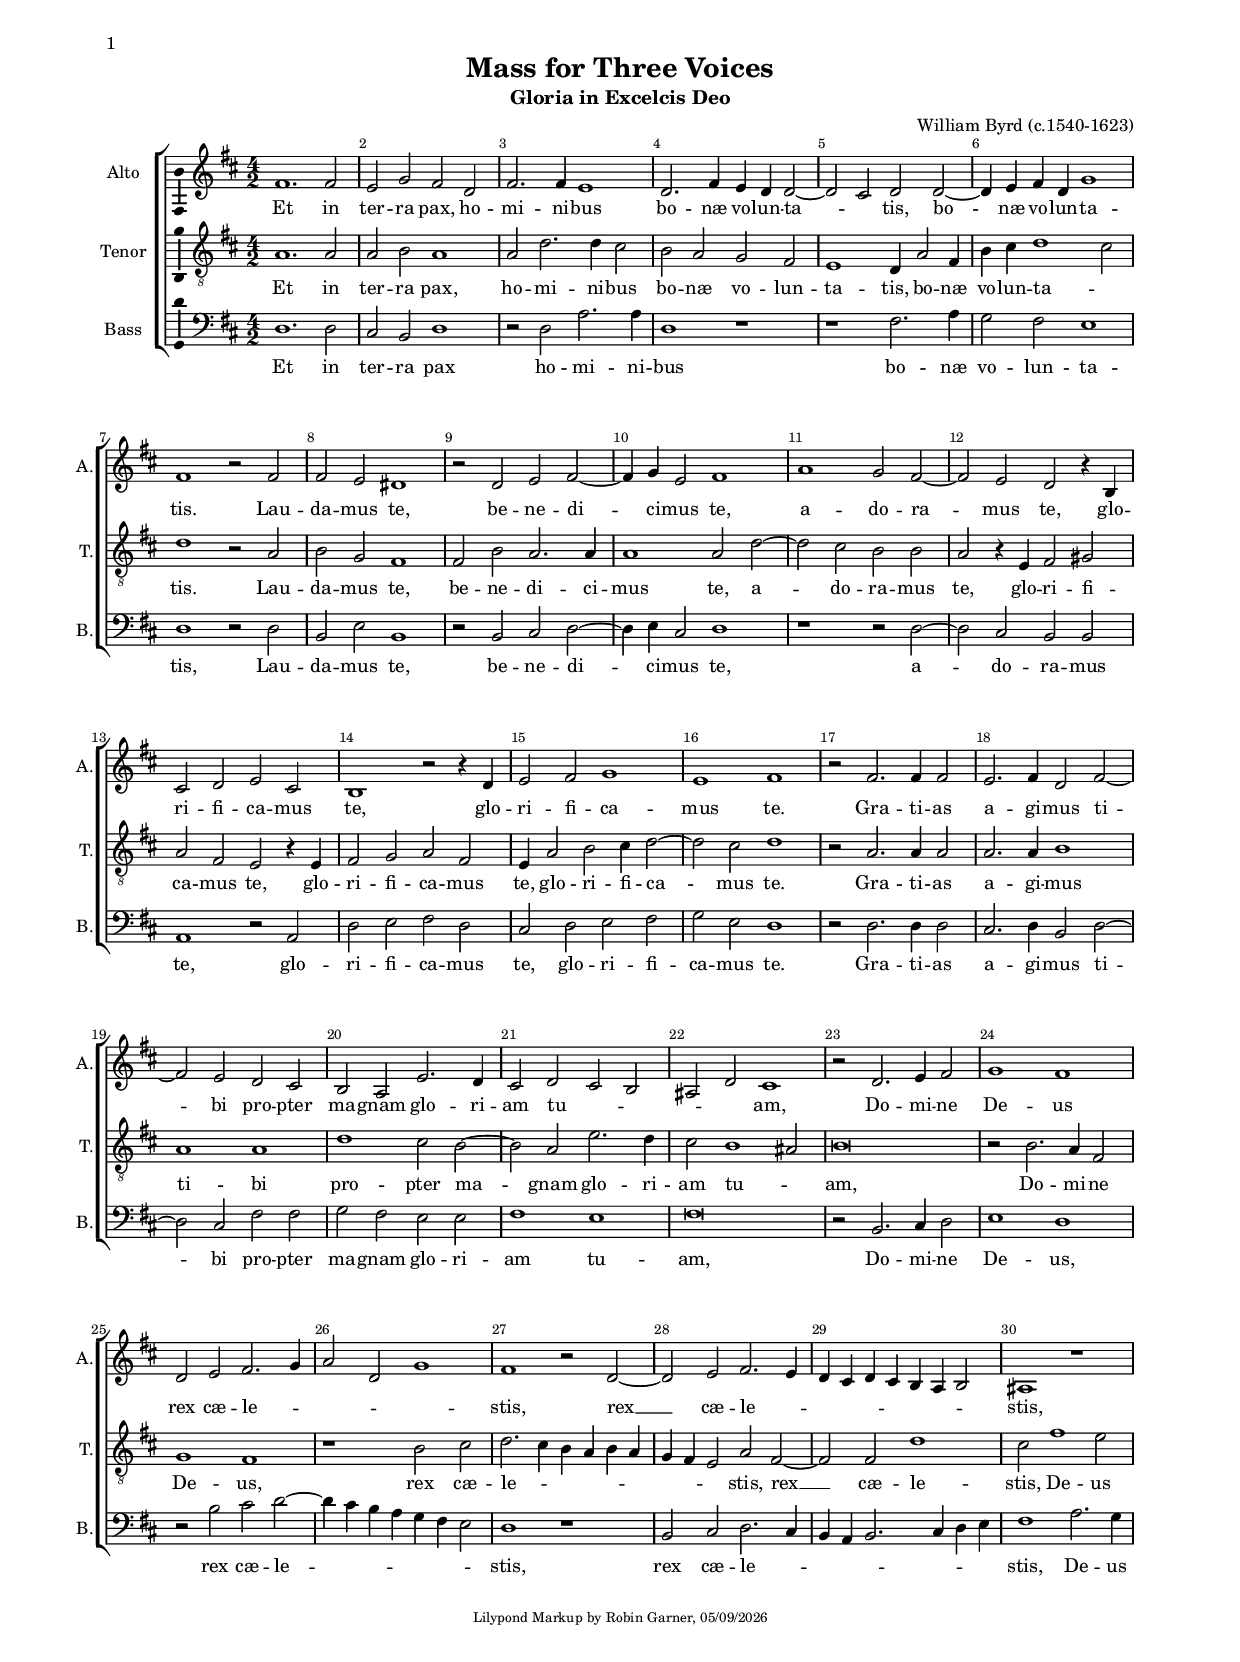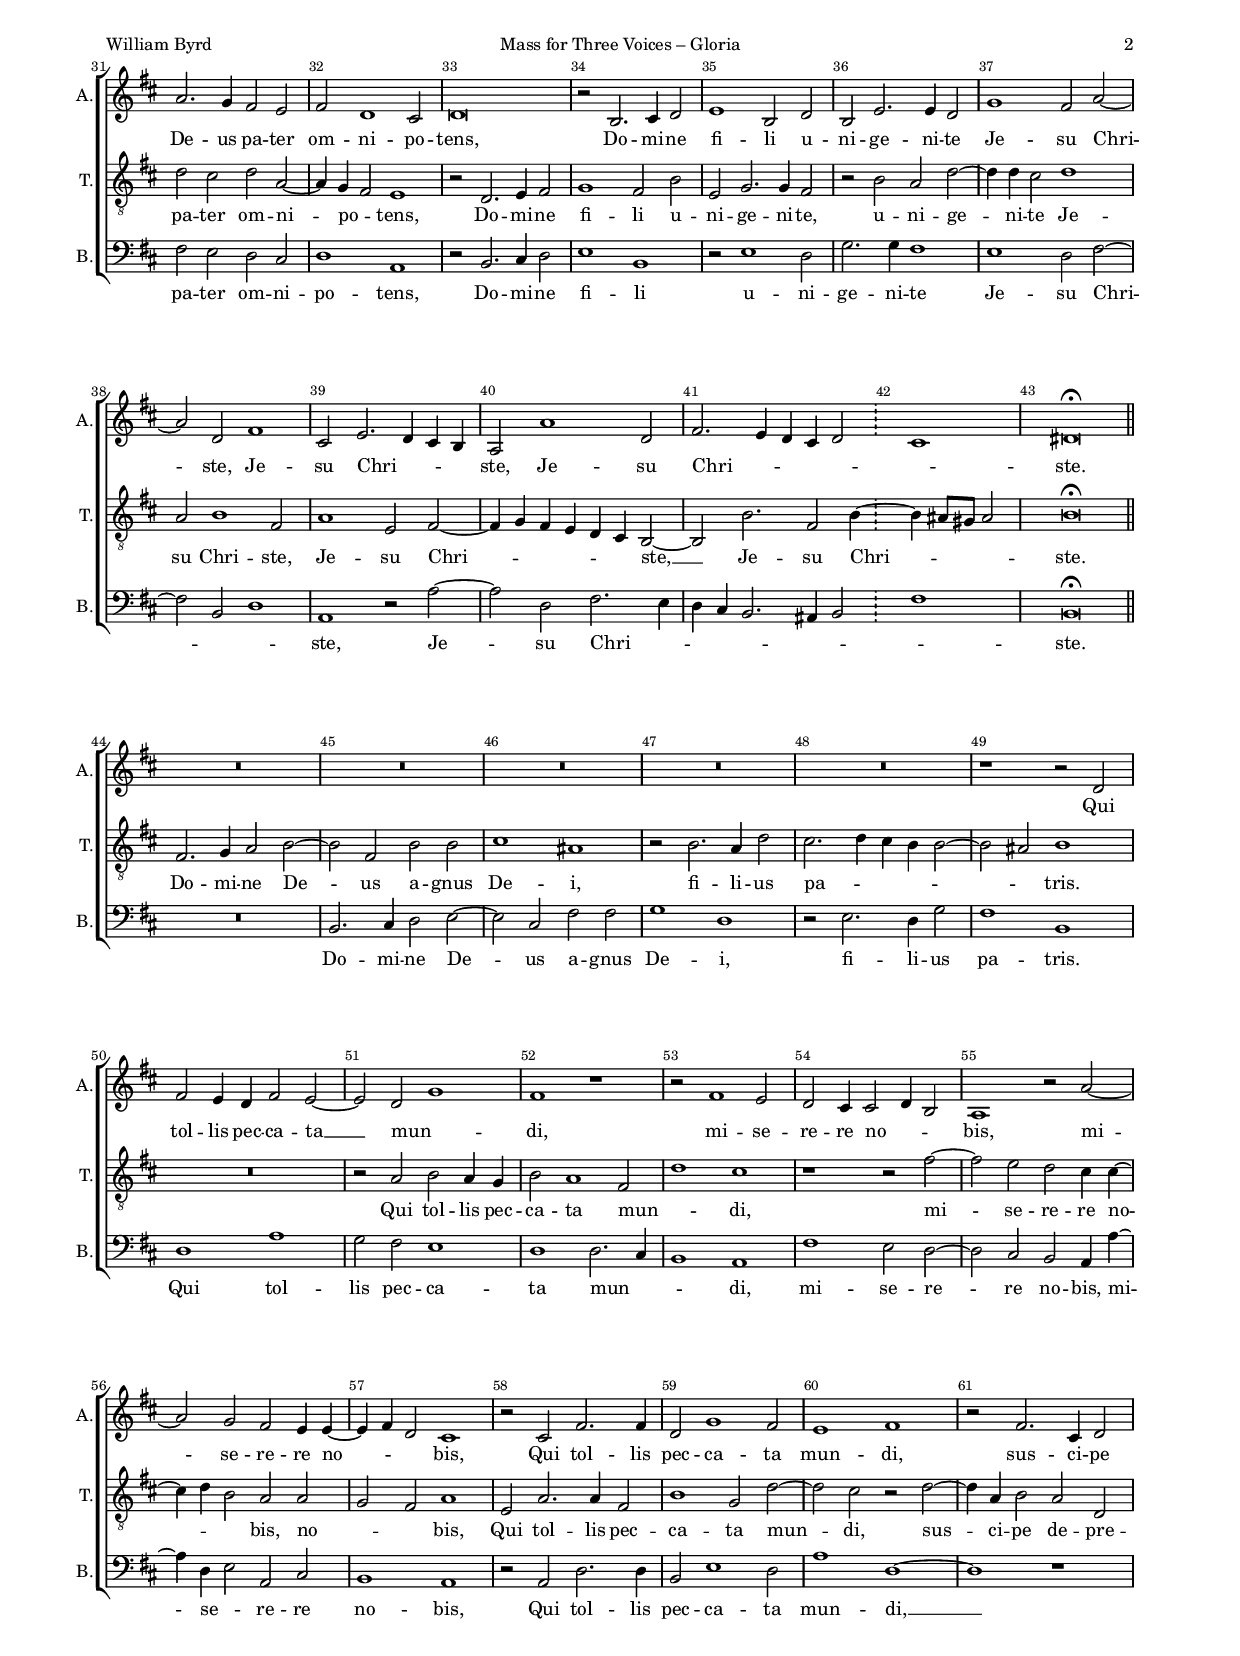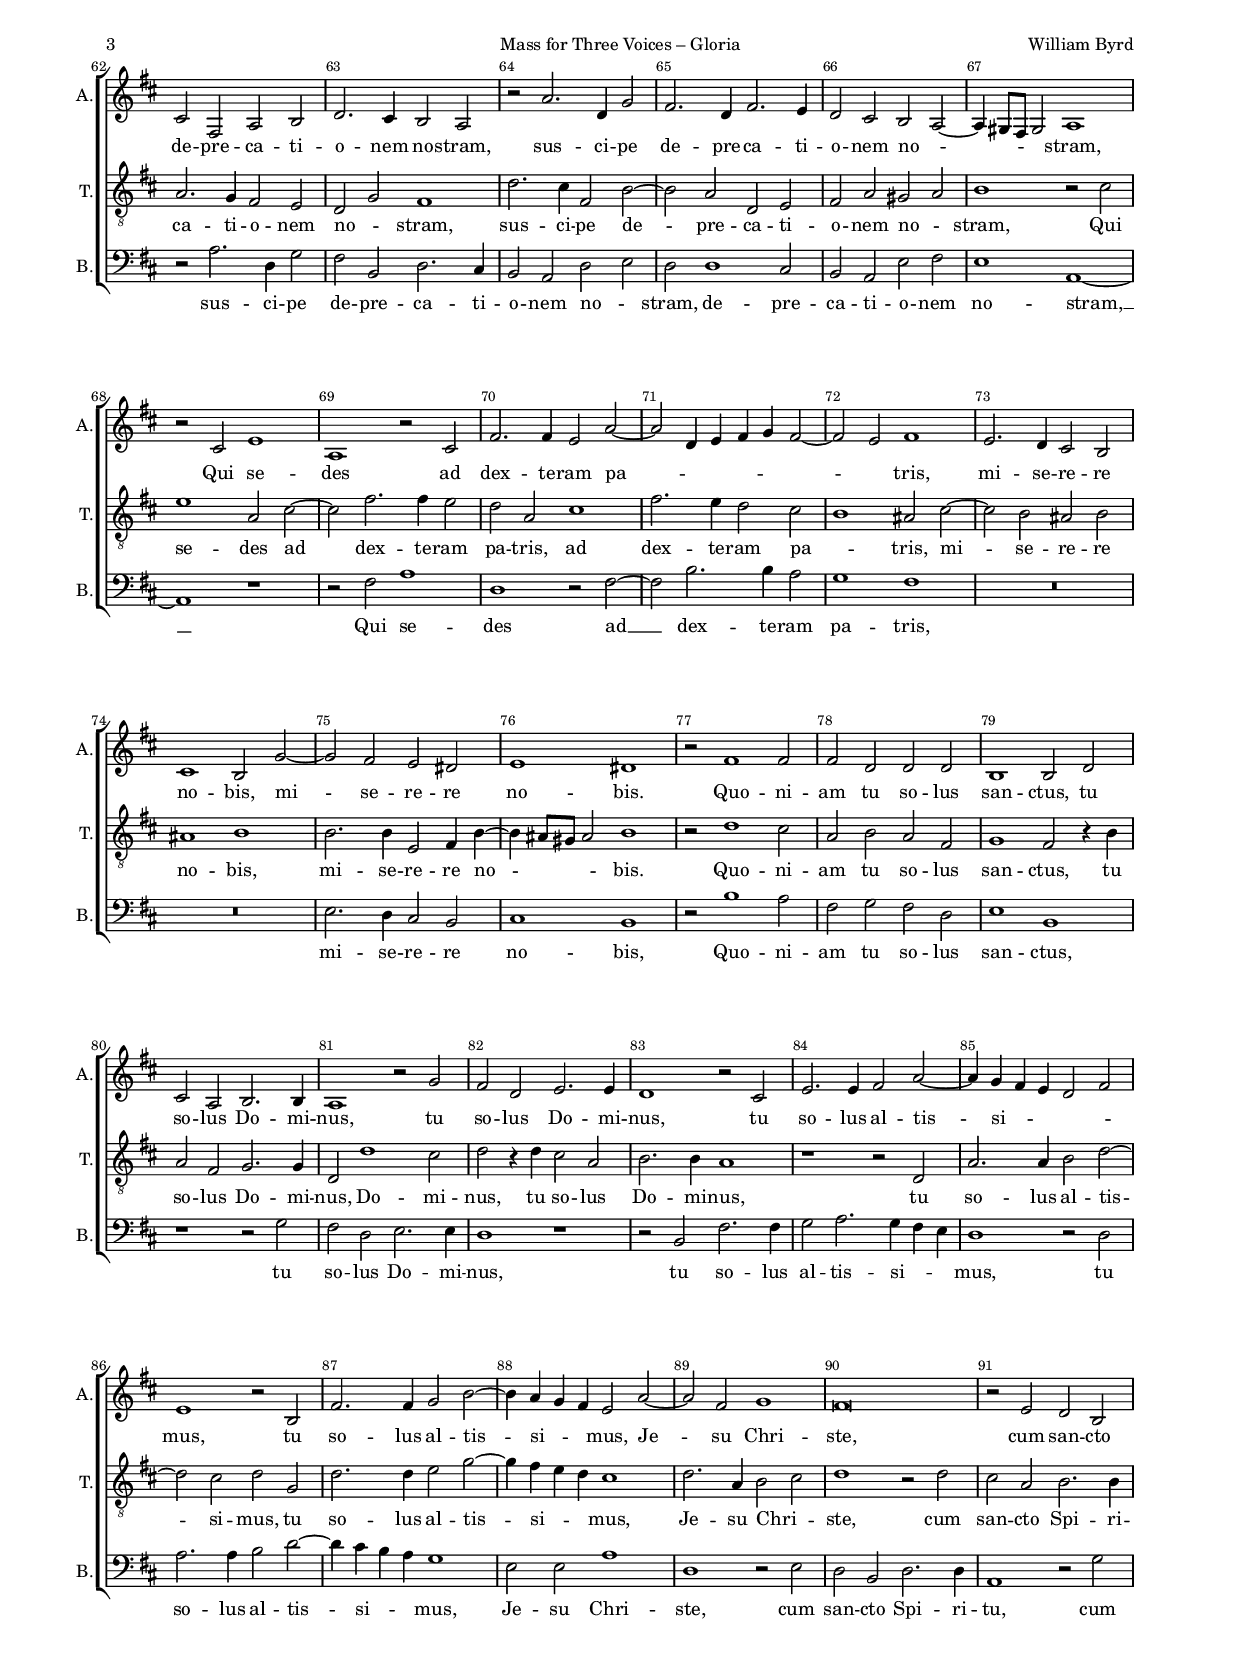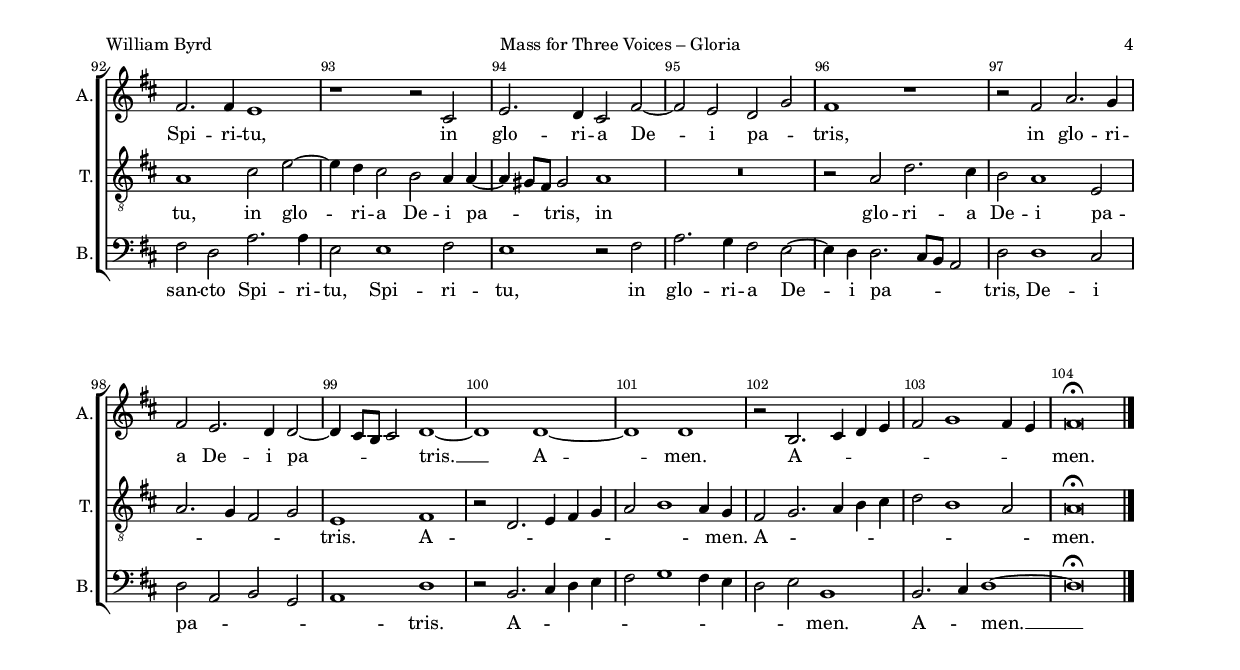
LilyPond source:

\version "2.18.2"

\include "common.ly"


gloriaAltoNotes = \relative fs' {
  \bar ""
    \key d \major 
    \time 4/2  
    fs1. fs2 | % 11
    e2 g2 fs2 d2 | % 12
    fs2. fs4 e1 | % 13
    d2. fs4 e4 d4 d2 ~ | % 14
    d2 cs2 d2 d2 ~ | % 15
    d4 e4 fs4 d4 g1 | % 16
    fs1 r2 fs2 | % 17
    fs2 e2 ds1 | % 18
    r2 d2 e2 fs2 ~ | % 19
    fs4 g4 e2 fs1 | 
    a1 g2 fs2 ~ | % 21
    fs2 e2 d2 r4 b4 | % 22
    cs2 d2 e2 cs2 | % 23
    b1 r2 r4 d4 | % 24
    e2 fs2 g1 | % 25
    e1 fs1 | % 26
    r2 fs2. fs4 fs2 | % 27
    e2. fs4 d2 fs2 ~ | % 28
    fs2 e2 d2 cs2 | % 29
    b2 a2 e'2. d4  |
    cs2 d2 cs2 b2 | % 31
    as2 d2 cs1 | % 32
    r2 d2. e4 fs2 | % 33
    g1 fs1 | % 34
    d2 e2 fs2. g4 | % 35
    a2 d,2 g1 | % 36
    fs1 r2 d2 ~  | % 37
    d2 e2 fs2. e4 | % 38
    d4 cs4 d4 cs4 b4 a4 b2 | % 39
    as1 r1 | 
    a'2. g4 fs2 e2 | % 41
    fs2 d1 cs2 | % 42
    d\breve | % 43
    r2 b2. cs4 d2 | % 44
    e1 b2 d2 | % 45
    b2 e2. e4 d2 | % 46
    g1 fs2 a2 ~ | % 47
    a2 d,2 fs1 | % 48
    cs2 e2. d4 cs4 b4 | % 49
    a2 a'1 d,2 | 
    fs2. e4 d4 cs4 d2  \bar "!" % 51
    \once \hide Staff.TimeSignature \time 2/2 
    cs1 | % 52
    \once \hide Staff.TimeSignature  \time 4/2 
    ds\breve ^\fermata \bar "||" \break
    R\breve*5
    r1 r2 d2 | % 59
    fs2 e4 d4 fs2 e2 ~ | 
    e2 d2 g1 | % 61
    fs1 r1 | % 62
    r2 fs1 e2 | % 63
    d2 cs4 cs2 d4 b2 | % 64
    a1 r2 a'2 ~ | % 65
    a2 g2 fs2 e4 e4 ~ | % 66
    e4 fs4 d2 cs1 | % 67
    r2 cs2 fs2. fs4 | % 68
    d2 g1 fs2 | % 69
    e1 fs1 | 
    r2 fs2. cs4 d2 | % 71
    cs2 fs,2 a2 b2 | % 72
    d2. cs4 b2 a2 | % 73
    r2 a'2. d,4 g2 | % 74
    fs2. d4 fs2. e4 | % 75
    d2 cs2 b2 a2 ~ | % 76
    a4 gs8 [ fs8 ] gs2 a1 | % 77
    r2 cs2 e1 | % 78
    a,1 r2 cs2 | % 79
    fs2. fs4 e2 a2 ~ | 
    a2 d,4 e4 fs4 g4 fs2 ~ | % 81
    fs2 e2 fs1 | % 82
    e2. d4 cs2 b2 | % 83
    cs1 b2 g'2 ~ | % 84
    g2 fs2 e2 ds2 | % 85
    e1 ds1 | % 86
    r2 fs1 fs2 | % 87
    fs2 d2 d2 d2 | % 88
    b1 b2 d2 | % 89
    cs2 a2 b2. b4 | 
    a1 r2 g'2 | % 91
    fs2 d2 e2. e4 | % 92
    d1 r2 cs2 | % 93
    e2. e4 fs2 a2 ~ | % 94
    a4 g4 fs4 e4 d2 fs2 | % 95
    e1 r2 b2 | % 96
    fs'2. fs4 g2 b2 ~ | % 97
    b4 a4 g4 fs4 e2 a2 ~ | % 98
    a2 fs2 g1  | % 99
    fs\breve | 
    r2 e2 d2 b2 | % 101
    fs'2. fs4 e1 | % 102
    r1 r2 cs2 | % 103
    e2. d4 cs2 fs2 ~ | % 104
    fs2 e2 d2 g2 | % 105
    fs1 r1 | % 106
    r2 fs2 a2. g4 | % 107
    fs2 e2. d4 d2 ~ | % 108
    d4 cs8 [ b8 ] cs2 d1 ~ | % 109
    d1 d1 ~ | 
    d1 d1 | % 111
    r2 b2. cs4 d4 e4 | % 112
    fs2 g1 fs4 e4 | % 113
    fs\breve ^\fermata \bar "|."
}

gloriaAltoLyrics = \lyricmode {
    Et in ter -- ra pax, ho -- mi -- ni -- bus bo --
    næ vo -- lun -- ta -- _ tis, bo -- næ vo -- lun -- ta --
    tis. Lau -- da -- mus te, be -- ne -- di -- ci -- mus te, a --
    do -- ra -- mus te, glo -- ri -- fi -- ca -- mus te, glo -- ri
    -- fi -- ca -- mus te. Gra -- ti -- as a -- gi -- mus ti -- bi pro
    -- pter ma -- gnam glo -- ri -- am tu -- _ _ _ _
    am, Do -- mi -- ne De -- us rex cæ -- le -- _ _ _
    _ stis, rex  __ cæ -- le -- _ _ _ _
    _ _ _ _ stis, De -- us pa -- ter om -- ni --
    po -- tens, Do -- mi -- ne fi -- li u -- ni -- ge -- ni -- te Je
    -- su Chri -- ste, Je -- su Chri -- _ _ _ ste, Je
    -- su Chri -- _ _ _ _ _ ste. Qui tol --
    lis pec -- ca -- ta  __ mun -- _ di, mi -- se -- re -- re
    no -- _ _ bis, mi -- se -- re -- re no -- _ _
    bis, Qui tol -- lis pec -- ca -- ta mun -- di, sus -- ci -- pe
    de -- pre -- ca -- ti -- o -- nem no -- stram, sus -- ci -- pe de
    -- pre -- ca -- ti -- o -- nem no -- _ _ _ _ stram,
    Qui se -- des ad dex -- te -- ram pa -- _ _ _ _
    _ _ tris, mi -- se -- re -- re no -- bis, mi -- se --
    re -- re no -- bis. Quo -- ni -- am tu so -- lus san -- ctus, tu
    so -- lus Do -- mi -- nus, tu so -- lus Do -- mi -- nus, tu so
    -- lus al -- tis -- si -- _ _ _ _ mus, tu so
    -- lus al -- tis -- si -- _ _ mus, Je -- su Chri --
    ste, cum san -- cto Spi -- ri -- tu, in glo -- ri -- a De -- i
    pa -- _ tris, in glo -- ri -- a De -- i pa -- _ _ _
    tris.  __ A -- men. A -- _ _ _ _ _
    _ _ men. 
    
}

gloriaTenorNotes = \relative a {
    \clef "treble_8" \key d \major
    \time 4/2  a1. a2 | % 11
    a2 b2 a1 | % 12
    a2 d2. d4 cs2 | % 13
    b2 a2 g2 fs2 | % 14
    e1 d4 a'2 fs4 | % 15
    b4 cs4 d1 cs2 | % 16
    d1 r2 a2  | % 17
    b2 g2 fs1 | % 18
    fs2 b2 a2. a4 | % 19
    a1 a2 d2 ~ | 
    d2 cs2 b2 b2 | % 21
    a2 r4 e4 fs2 gs2 | % 22
    a2 fs2 e2 r4 e4  | % 23
    fs2 g2 a2 fs2 | % 24
    e4 a2 b2 cs4 d2 ~ | % 25
    d2 cs2 d1 | % 26
    r2 a2. a4 a2 | % 27
    a2. a4 b1 | % 28
    a1 a1 | % 29
    d1 cs2 b2 ~ |
    b2 a2 e'2. d4 | % 31
    cs2 b1 as2 | % 32
    b\breve | % 33
    r2 b2. a4 fs2 | % 34
    g1 fs1 | % 35
    r1 b2 cs2 | % 36
    d2. cs4 b4 a4 b4 a4 | % 37
    g4 fs4 e2 a2 fs2 ~ | % 38
    fs2 fs2 d'1 | % 39
    cs2 fs1 e2 | 
    d2 cs2 d2 a2 ~ | % 41
    a4 g4 fs2 e1 | % 42
    r2 d2. e4 fs2 | % 43
    g1 fs2 b2 | % 44
    e,2 g2. g4 fs2 | % 45
    r2 b2 a2 d2 ~ | % 46
    d4 d4 cs2 d1 | % 47
    a2 b1 fs2 | % 48
    a1 e2 fs2 ~ | % 49
    fs4 g4 fs4 e4 d4 cs4 b2 ~ |
    b2 b'2. fs2 b4 ~ \bar "!" % 51
    \once \hide Staff.TimeSignature \time 2/2 
    b4 as8 [ gs8 ] as2  | % 52
    \once \hide Staff.TimeSignature \time 4/2 
    b\breve ^\fermata \bar "||"
    fs2. g4 a2 b2 ~ | % 54
    b2 fs2 b2 b2 | % 55
    cs1 as1 | % 56
    r2 b2. a4 d2 | % 57
    cs2. d4 cs4 b4 b2 ~ | % 58
    b2 as2 b1  | % 59
    R1*2 | 
    r2 a2 b2 a4 g4 | % 61
    b2 a1 fs2 | % 62
    d'1 cs1 | % 63
    r1 r2 fs2 ~ | % 64
    fs2 e2 d2 cs4 cs4 ~ | % 65
    cs4 d4 b2 a2 a2 | % 66
    g2 fs2 a1 | % 67
    e2 a2. a4 fs2 | % 68
    b1 g2 d'2 ~ | % 69
    d2 cs2 r2 d2 ~ | 
    d4 a4 b2 a2 d,2 | % 71
    a'2. g4 fs2 e2 | % 72
    d2 g2 fs1  | % 73
    d'2. cs4 fs,2 b2 ~ | % 74
    b2 a2 d,2 e2 | % 75
    fs2 a2 gs2 a2 | % 76
    b1 r2 cs2 | % 77
    e1 a,2 cs2 ~ | % 78
    cs2 fs2. fs4 e2  | % 79
    d2 a2 cs1 | 
    fs2. e4 d2 cs2 | % 81
    b1 as2 cs2 ~ | % 82
    cs2 b2 as2 b2 | % 83
    as1 b1 | % 84
    b2. b4 e,2 fs4 b4 ~ | % 85
    b4 as8 [ gs8 ] as2 b1  | % 86
    r2 d1 cs2 | % 87
    a2 b2 a2 fs2 | % 88
    g1 fs2 r4 b4 | % 89
    a2 fs2 g2. g4 | 
    d2 d'1 cs2 | % 91
    d2 r4 d4 cs2 a2 | % 92
    b2. b4 a1 | % 93
    r1 r2 d,2 | % 94
    a'2. a4 b2 d2 ~ | % 95
    d2 cs2 d2 g,2 | % 96
    d'2. d4 e2 g2 ~ | % 97
    g4 fs4 e4 d4 cs1 | % 98
    d2. a4 b2 cs2 | % 99
    d1 r2 d2 | 
    cs2 a2 b2. b4 | % 101
    a1 cs2 e2 ~ | % 102
    e4 d4 cs2 b2 a4 a4 ~ | % 103
    a4 gs8 [ fs8 ] gs2 a1 | % 104
    R1*2 | % 105
    r2 a2 d2. cs4 | % 106
    b2 a1 e2 | % 107
    a2. g4 fs2 g2 | % 108
    e1 fs1 | % 109
    r2 d2. e4 fs4 g4 | 
    a2 b1 a4 g4 | % 111
    fs2 g2. a4 b4 cs4 | % 112
    d2 b1 a2  | % 113
    a\breve ^\fermata \bar "|."
}

gloriaTenorLyrics = \lyricmode {
    Et in ter -- ra pax, ho
    -- mi -- ni -- bus bo -- næ vo -- lun -- ta -- tis, bo -- næ
    vo -- lun -- ta -- _ tis. Lau -- da -- mus te, be -- ne --
    di -- ci -- mus te, a -- do -- ra -- mus te, glo -- ri -- fi --
    ca -- mus te, glo -- ri -- fi -- ca -- mus te, glo -- ri -- fi
    -- ca -- mus te. Gra -- ti -- as a -- gi -- mus ti -- bi pro --
    pter ma -- gnam glo -- ri -- am tu -- _ am, Do -- mi -- ne De
    -- us, rex cæ -- le -- _ _ _ _ _ _
    _ _ stis, rex  __ cæ -- le -- stis, De -- us pa --
    ter om -- ni -- po -- _ tens, Do -- mi -- ne fi -- li u -- ni
    -- ge -- ni -- te, u -- ni -- ge -- ni -- te Je -- su Chri --
    ste, Je -- su Chri -- _ _ _ _ _ ste, 
    __ Je -- su Chri -- _ _ _ ste. Do -- mi -- ne De -- us a
    -- gnus De -- i, fi -- li -- us pa -- _ _ _ _
    _ tris. Qui tol -- lis pec -- ca -- ta mun -- _ di, mi
    -- se -- re -- re no -- _ _ bis, no -- _ _
    bis, Qui tol -- lis pec -- ca -- ta mun -- di, sus -- ci -- pe
    de -- pre -- ca -- ti -- o -- nem no -- _ stram, sus -- ci --
    pe de -- pre -- ca -- ti -- o -- nem no -- _ stram, Qui se --
    des ad  dex -- te -- ram pa -- tris, ad dex -- te -- ram pa
    -- _ tris, mi -- se -- re -- re no -- bis, mi -- se -- re
    -- re no -- _ _ _ bis. Quo -- ni -- am tu so -- lus san --
    ctus, tu so -- lus Do -- mi -- nus, Do -- mi -- nus, tu so --
    lus Do -- mi -- nus, tu so -- lus al -- tis -- si -- mus, tu so
    -- lus al -- tis -- si -- _ _ mus, Je -- su Chri --
    _ ste, cum san -- cto Spi -- ri -- tu, in glo -- ri -- a De
    -- i pa -- _ _ tris, in glo -- ri -- a De -- i pa --
    _ _ _ _ tris. A -- _ _ _ _
    _ _ _ men. A -- _ _ _ _ _
    _ _ men.
    
}

gloriaBassNotes = \relative d {
   \clef "bass" \key d \major 
    \time 4/2  d1. d2 | % 11
    cs2 b2 d1 | % 12
    r2 d2 a'2. a4 | % 13
    d,1 r1 | % 14
    r1 fs2. a4 | % 15
    g2 fs2 e1 | % 16
    d1 r2 d2 | % 17
    b2 e2 b1 | % 18
    r2 b2 cs2 d2 ~ | % 19
    d4 e4 cs2 d1 | 
    r1 r2 d2 ~ | % 21
    d2 cs2 b2 b2 | % 22
    a1 r2 a2 | % 23
    d2 e2 fs2 d2 | % 24
    cs2 d2 e2 fs2 | % 25
    g2 e2 d1 | % 26
    r2 d2. d4 d2 | % 27
    cs2. d4 b2 d2 ~ | % 28
    d2 cs2 fs2 fs2 | % 29
    g2 fs2 e2 e2  | 
    fs1 e1 | % 31
    fs\breve | % 32
    r2 b,2. cs4 d2 | % 33
    e1 d1 | % 34
    r2 b'2 cs2 d2 ~ | % 35
    d4 cs4 b4 a4 g4 fs4 e2 | % 36
    d1 r1 | % 37
    b2 cs2 d2. cs4 | % 38
    b4 a4 b2. cs4 d4 e4 | % 39
    fs1 a2. g4 | 
    fs2 e2 d2 cs2 | % 41
    d1 a1 | % 42
    r2 b2. cs4 d2 | % 43
    e1 b1 | % 44
    r2 e1 d2 | % 45
    g2. g4 fs1 | % 46
    e1 d2 fs2 ~ | % 47
    fs2 b,2 d1 | % 48
    a1 r2 a'2 ~ | % 49
    a2 d,2 fs2. e4 | 
    d4 cs4 b2. as4 b2 \bar "!" % 51
    \once \hide Staff.TimeSignature  \time 2/2 fs'1 | % 52
    \once \hide Staff.TimeSignature  \time 4/2 b,\breve ^\fermata \bar "||"
    R1*2 | % 54
    b2. cs4 d2 e2 ~ | % 55
    e2 cs2 fs2 fs2 | % 56
    g1 d1 | % 57
    r2 e2. d4 g2 | % 58
    fs1 b,1 | % 59
    d1 a'1 |
    g2 fs2 e1 | % 61
    d1 d2. cs4 | % 62
    b1 a1 | % 63
    fs'1 e2 d2 ~ | % 64
    d2 cs2 b2 a4 a'4 ~ | % 65
    a4 d,4 e2 a,2 cs2  | % 66
    b1 a1 | % 67
    r2 a2 d2. d4 | % 68
    b2 e1 d2 | % 69
    a'1 d,1 ~ | 
    d1 r1 | % 71
    r2 a'2. d,4 g2 | % 72
    fs2 b,2 d2. cs4 | % 73
    b2 a2 d2 e2 | % 74
    d2 d1 cs2 | % 75
    b2 a2 e'2 fs2 | % 76
    e1 a,1 ~ | % 77
    a1 r1 | % 78
    r2 fs'2 a1 | % 79
    d,1 r2 fs2 ~ | 
    fs2 b2. b4 a2 | % 81
    g1 fs1 | % 82
    R1*4 | % 84
    e2. d4 cs2 b2 | % 85
    cs1 b1 | % 86
    r2 b'1 a2 | % 87
    fs2 g2 fs2 d2 | % 88
    e1 b1 | % 89
    r1 r2 g'2 | 
    fs2 d2 e2. e4 | % 91
    d1 r1 | % 92
    r2 b2 fs'2. fs4 | % 93
    g2 a2. g4 fs4 e4 | % 94
    d1 r2 d2 | % 95
    a'2. a4 b2 d2 ~ | % 96
    d4 cs4 b4 a4 g1 | % 97
    e2 e2 a1 | % 98
    d,1 r2 e2  | % 99
    d2 b2 d2. d4 | 
    a1 r2 g'2 | % 101
    fs2 d2 a'2. a4 | % 102
    e2 e1 fs2 | % 103
    e1 r2 fs2 | % 104
    a2. g4 fs2 e2 ~ | % 105
    e4 d4 d2. cs8 [ b8 ] a2 | % 106
    d2 d1 cs2 | % 107
    d2 a2 b2 g2 | % 108
    a1 d1 | % 109
    r2 b2. cs4 d4 e4 | 
    fs2 g1 fs4 e4 | % 111
    d2 e2 b1 | % 112
    b2. cs4 d1 ~ | % 113
    d\breve ^\fermata \bar "|."
}

gloriaBassLyrics = \lyricmode {
    Et in ter -- ra pax ho -- mi -- ni -- bus bo
    -- næ vo -- lun -- ta -- tis, Lau -- da -- mus te, be -- ne --
    di -- ci -- mus te, a -- do -- ra -- mus te, glo -- ri -- fi --
    ca -- mus te, glo -- ri -- fi -- ca -- mus te. Gra -- ti -- as a
    -- gi -- mus ti -- bi pro -- pter ma -- gnam glo -- ri -- am tu --
    am, Do -- mi -- ne De -- us, rex cæ -- le -- _ _
    _ _ _ _ stis, rex cæ -- le -- _ _
    _ _ _ _ _ stis, De -- us pa -- ter om --
    ni -- po -- tens, Do -- mi -- ne fi -- li u -- ni -- ge -- ni --
    te Je -- su Chri -- _ _ ste, Je -- su Chri -- _ _ _ _ _ _ _
     ste. Do -- mi -- ne De
    -- us a -- gnus De -- i, fi -- li -- us pa -- tris. Qui tol --
    lis pec -- ca -- ta mun -- _ _ di, mi -- se -- re -- re
    no -- bis, mi -- se -- _ re -- re no -- bis, Qui tol -- lis
    pec -- ca -- ta mun -- di,  __ sus -- ci -- pe de -- pre -- ca --
    ti -- o -- nem no -- _ stram, de -- pre -- ca -- ti -- o --
    nem no -- stram,  __ Qui se -- des ad  __ dex -- te -- ram pa --
    tris, mi -- se -- re -- re no -- bis, Quo -- ni -- am tu so --
    lus san -- ctus, tu so -- lus Do -- mi -- nus, tu so -- lus al
    -- tis -- si -- _ _ mus, tu so -- lus al -- tis -- si --
    _ _ mus, Je -- su Chri -- ste, cum san -- cto Spi --
    ri -- tu, cum san -- cto Spi -- ri -- tu, Spi -- ri -- tu, in
    glo -- ri -- a De -- i pa -- _ _ _  tris, De -- i pa --
    _ _ _ _ tris. A -- _ _ _ _
    _ _ _ _ _ men. A -- _ men.  __ 
    
}


%
% Gloria
%
\bookpart {
  \header {
    composer = "William Byrd (c.1540-1623)"
    subtitle="Gloria in Excelcis Deo"
  }
  \paper {
    oddHeaderMarkup=\markup  \fill-line { 
	  \fromproperty #'page:page-number-string 
	  \on-the-fly #not-part-first-page \line { \htitle &ndash; "Gloria" }
	  \on-the-fly #not-part-first-page \hcomposer }
    evenHeaderMarkup= \markup  \fill-line { 
	  \on-the-fly #not-part-first-page \hcomposer 
	  \on-the-fly #not-part-first-page \line { \htitle &ndash; "Gloria" }
	  \on-the-fly #not-first-page \fromproperty #'page:page-number-string }

  }
  \score {
    \new ChoirStaff <<
        \new Staff <<
            \set Staff.instrumentName = "Alto"
            \set Staff.shortInstrumentName = "A."
      \set Staff.midiInstrument = #"flute"
      \set Staff.midiMinimumVolume = #0.5
      \set Staff.midiMaximumVolume = #0.7            
             \context Staff << 
                \context Voice = "gloriaAlto" { \gloriaAltoNotes }
                \new Lyrics \lyricsto "gloriaAlto" \gloriaAltoLyrics
                >>
            >>
        
        \new Staff <<
            \set Staff.instrumentName = "Tenor"
            \set Staff.shortInstrumentName = "T."
      \set Staff.midiInstrument = #"clarinet"
      \set Staff.midiMinimumVolume = #0.5
      \set Staff.midiMaximumVolume = #0.7            
            \context Staff << 
                \context Voice = "gloriaTenor" { \gloriaTenorNotes }
                \new Lyrics \lyricsto "gloriaTenor" \gloriaTenorLyrics
                >>
            >>
        
        \new Staff <<
            \set Staff.instrumentName = "Bass"
            \set Staff.shortInstrumentName = "B."
      %\set Staff.midiInstrument = #"piano"
      \set Staff.midiMinimumVolume = #0.7
      \set Staff.midiMaximumVolume = #0.9            
            \context Staff << 
                \context Voice = "gloriaBass" { \gloriaBassNotes }
                \new Lyrics \lyricsto "gloriaBass" \gloriaBassLyrics
                >>
            >>
        
    >>
    \layout { }
    % To create MIDI output, uncomment the following line:
    \midi { \tempo 2 = 90 }
  } 
}
